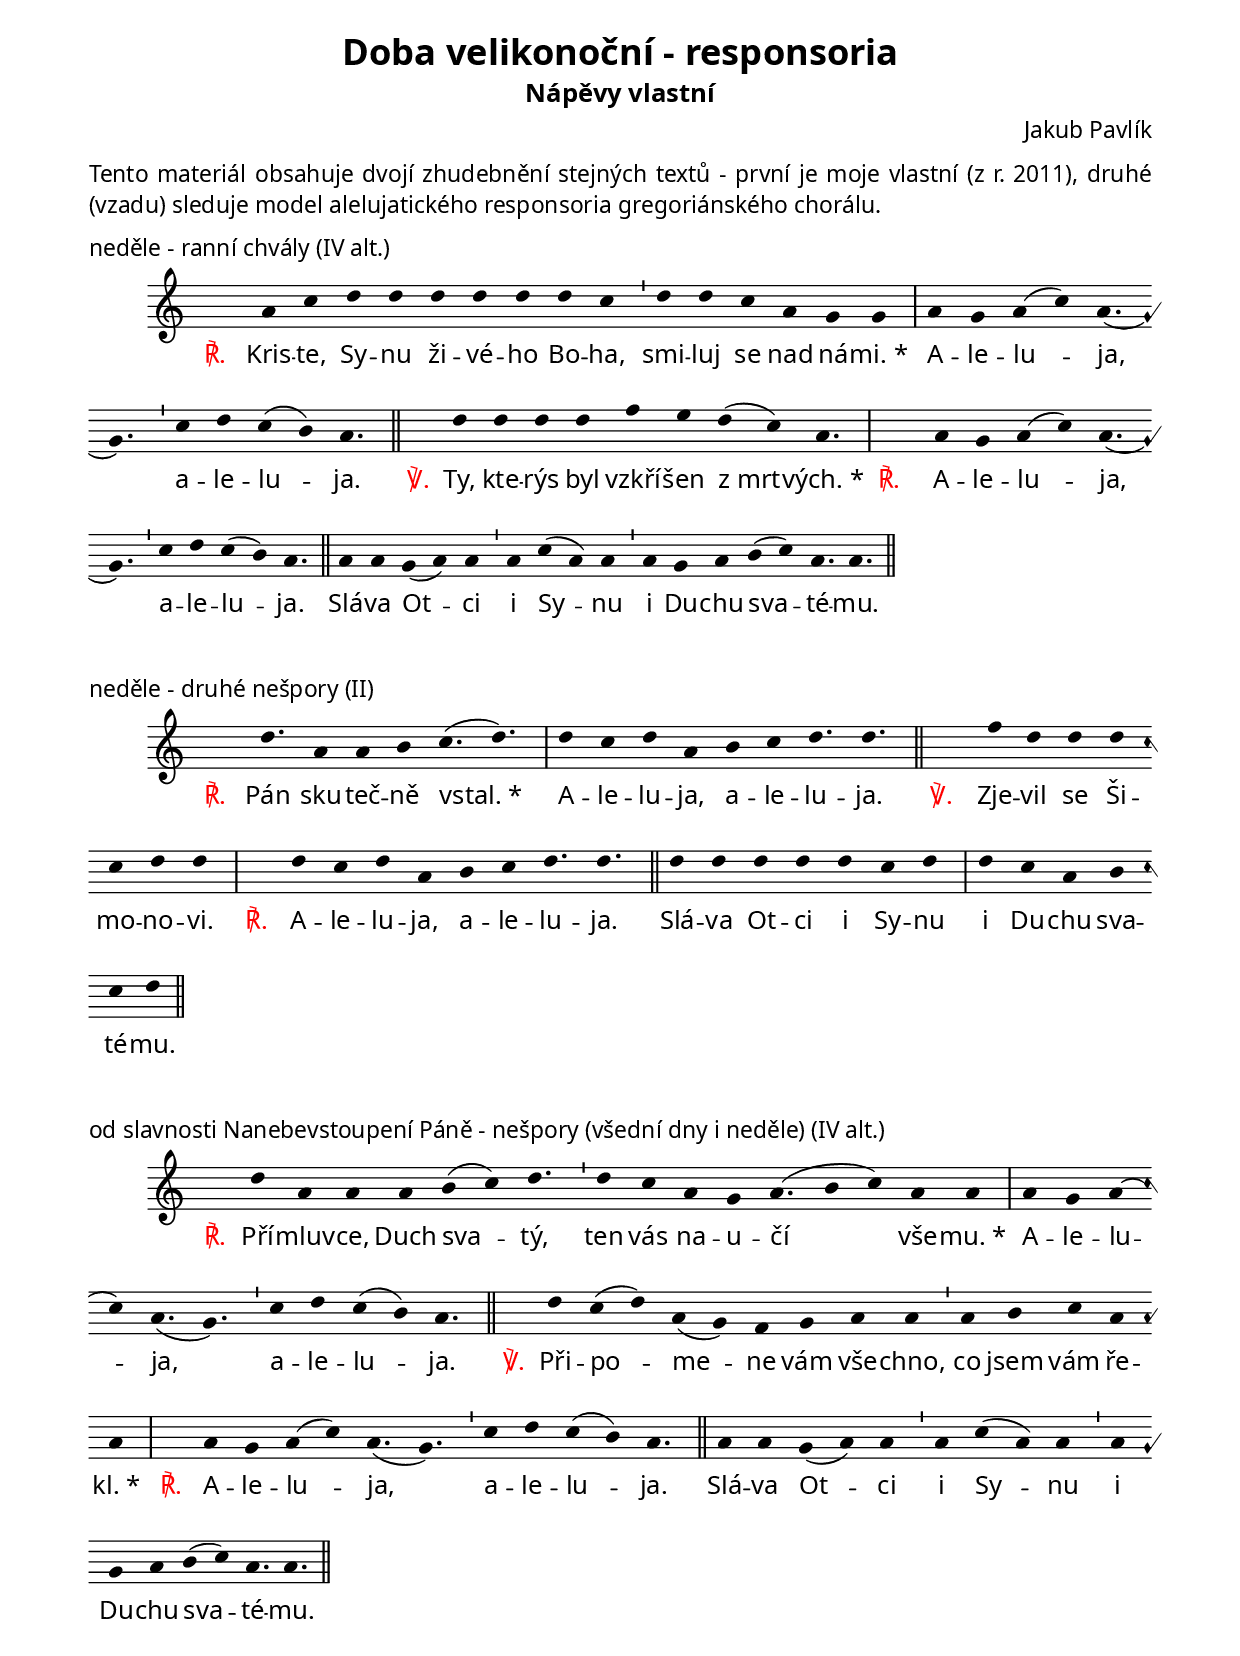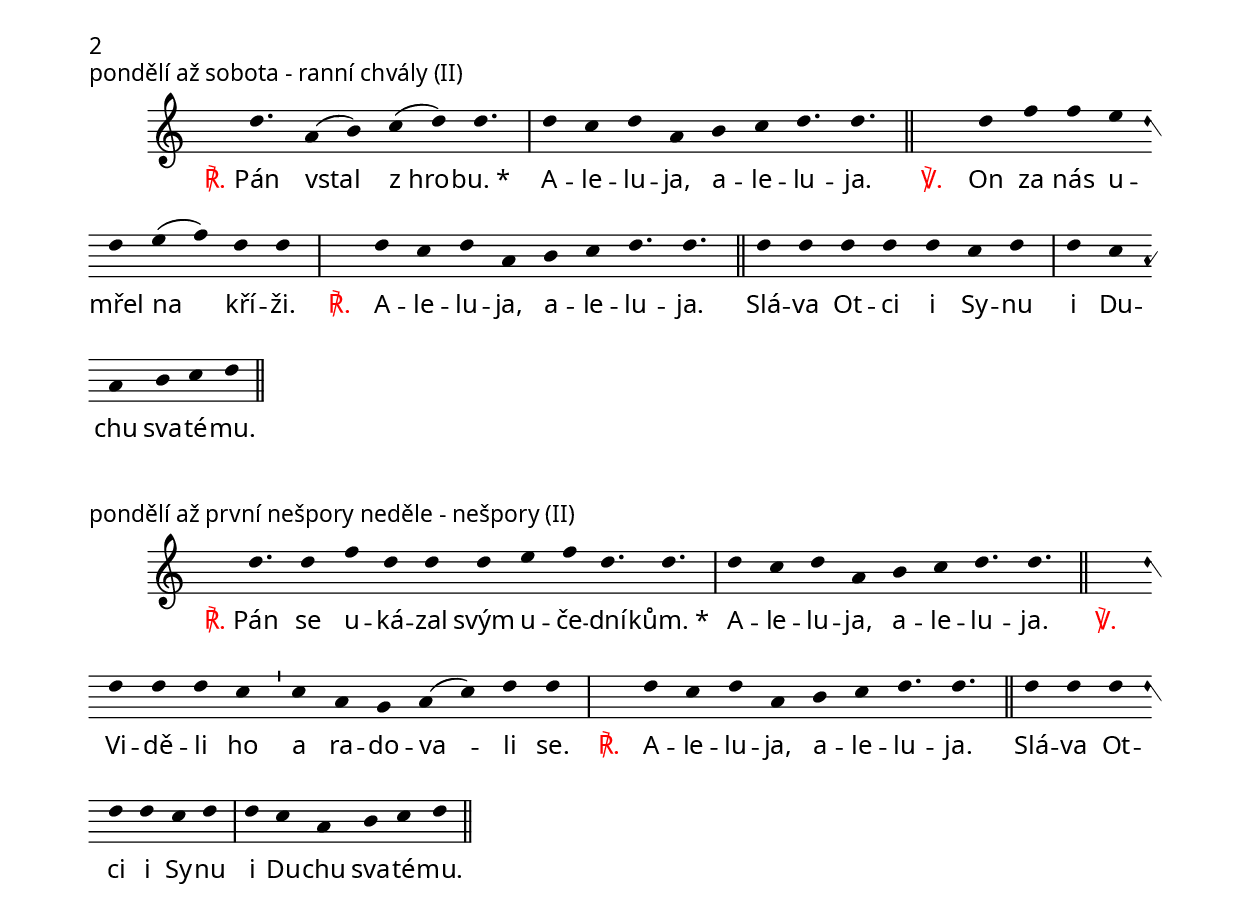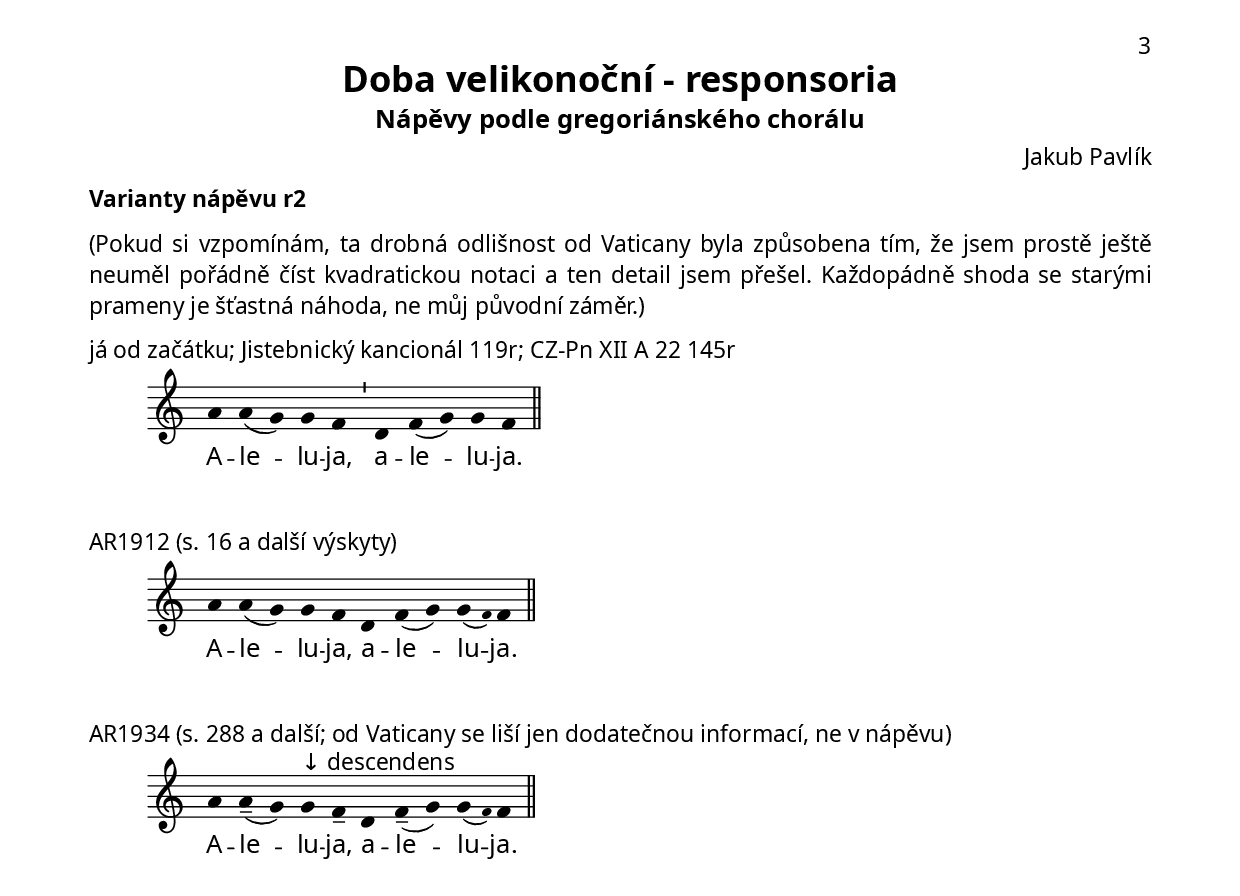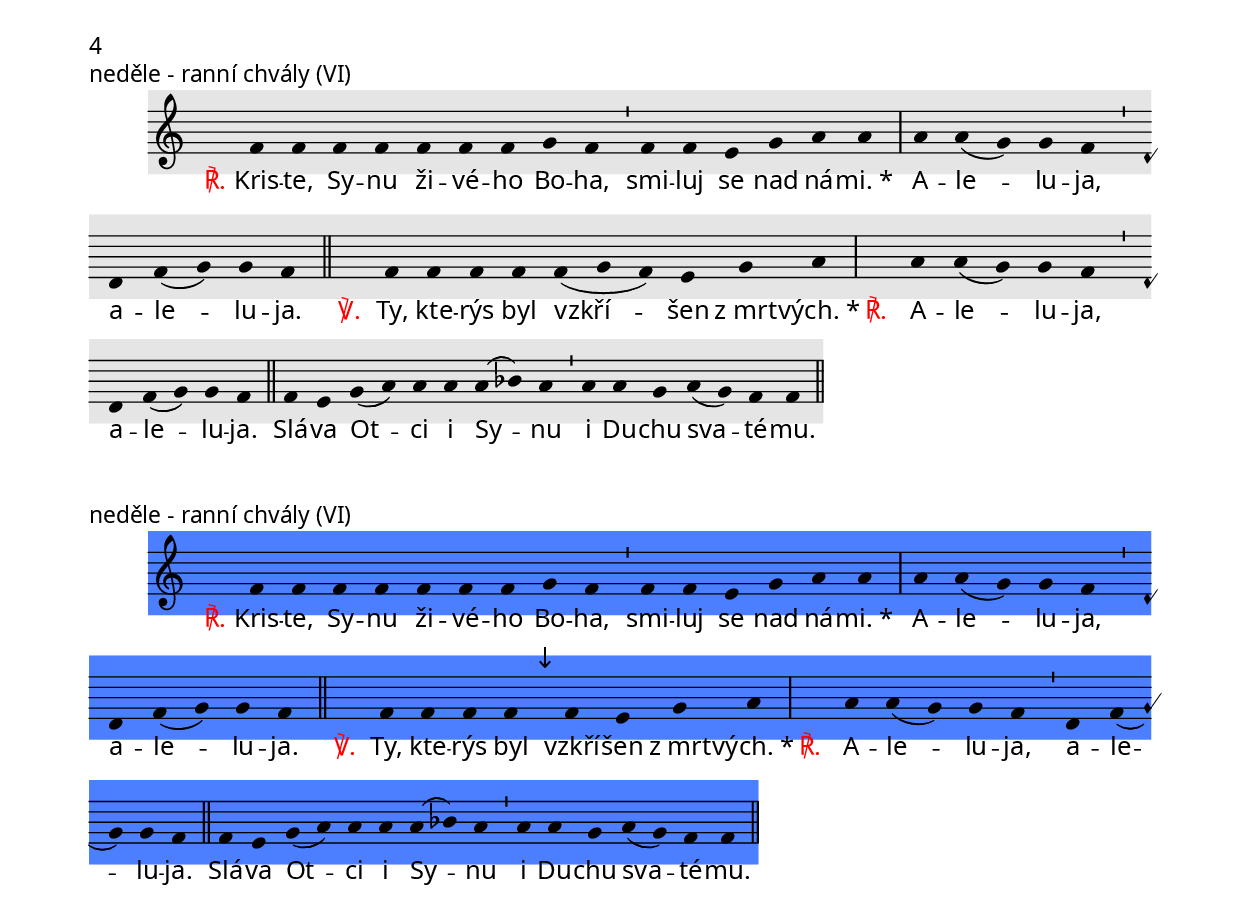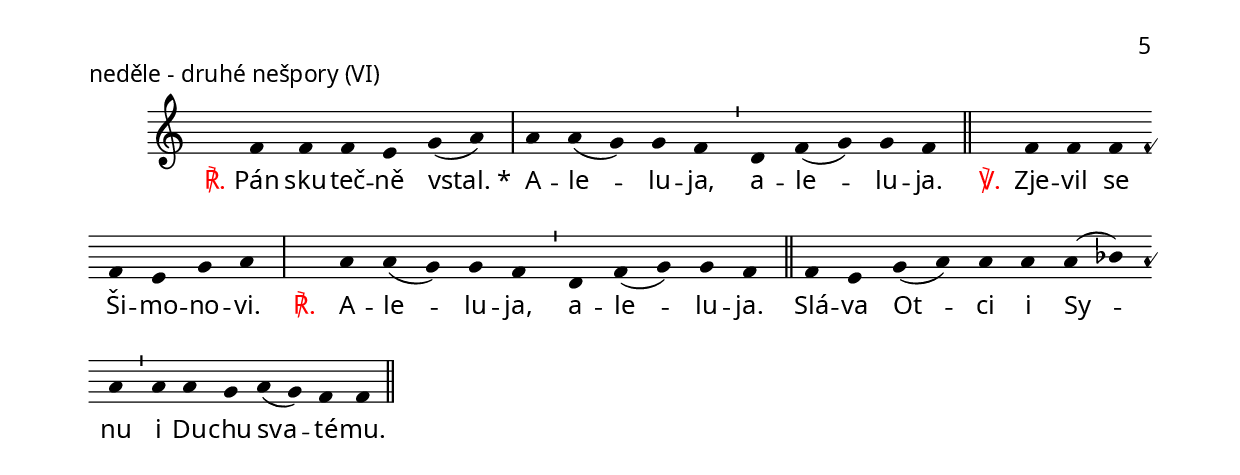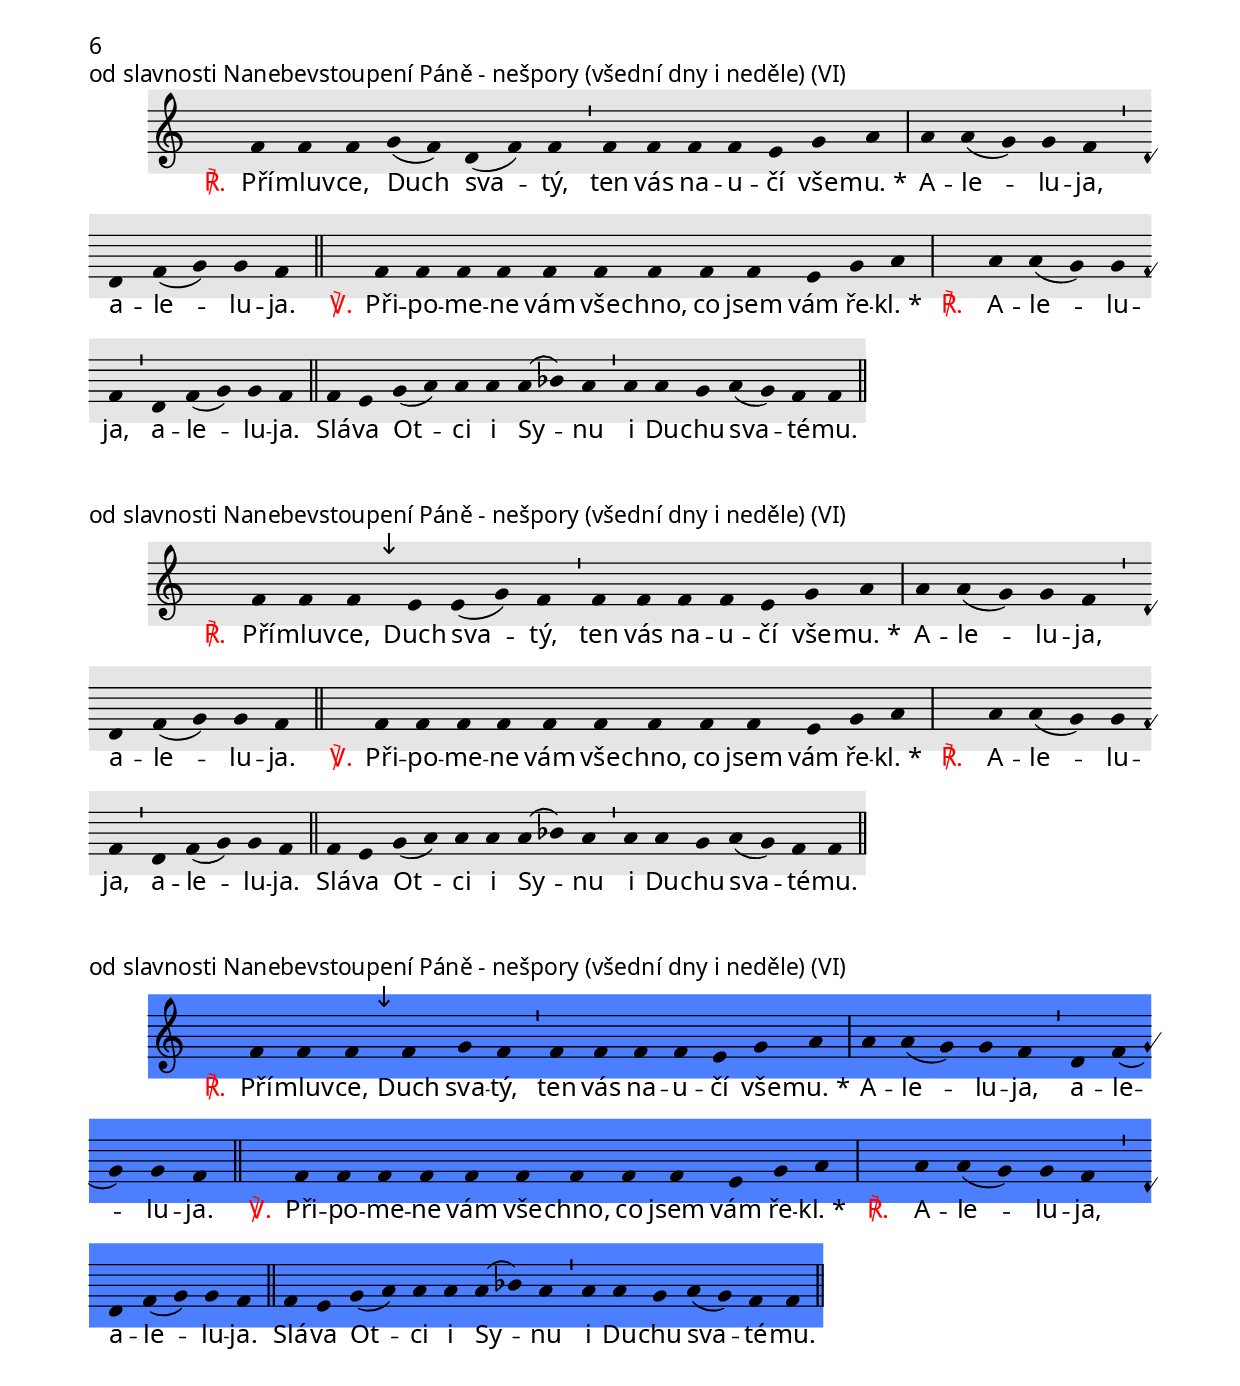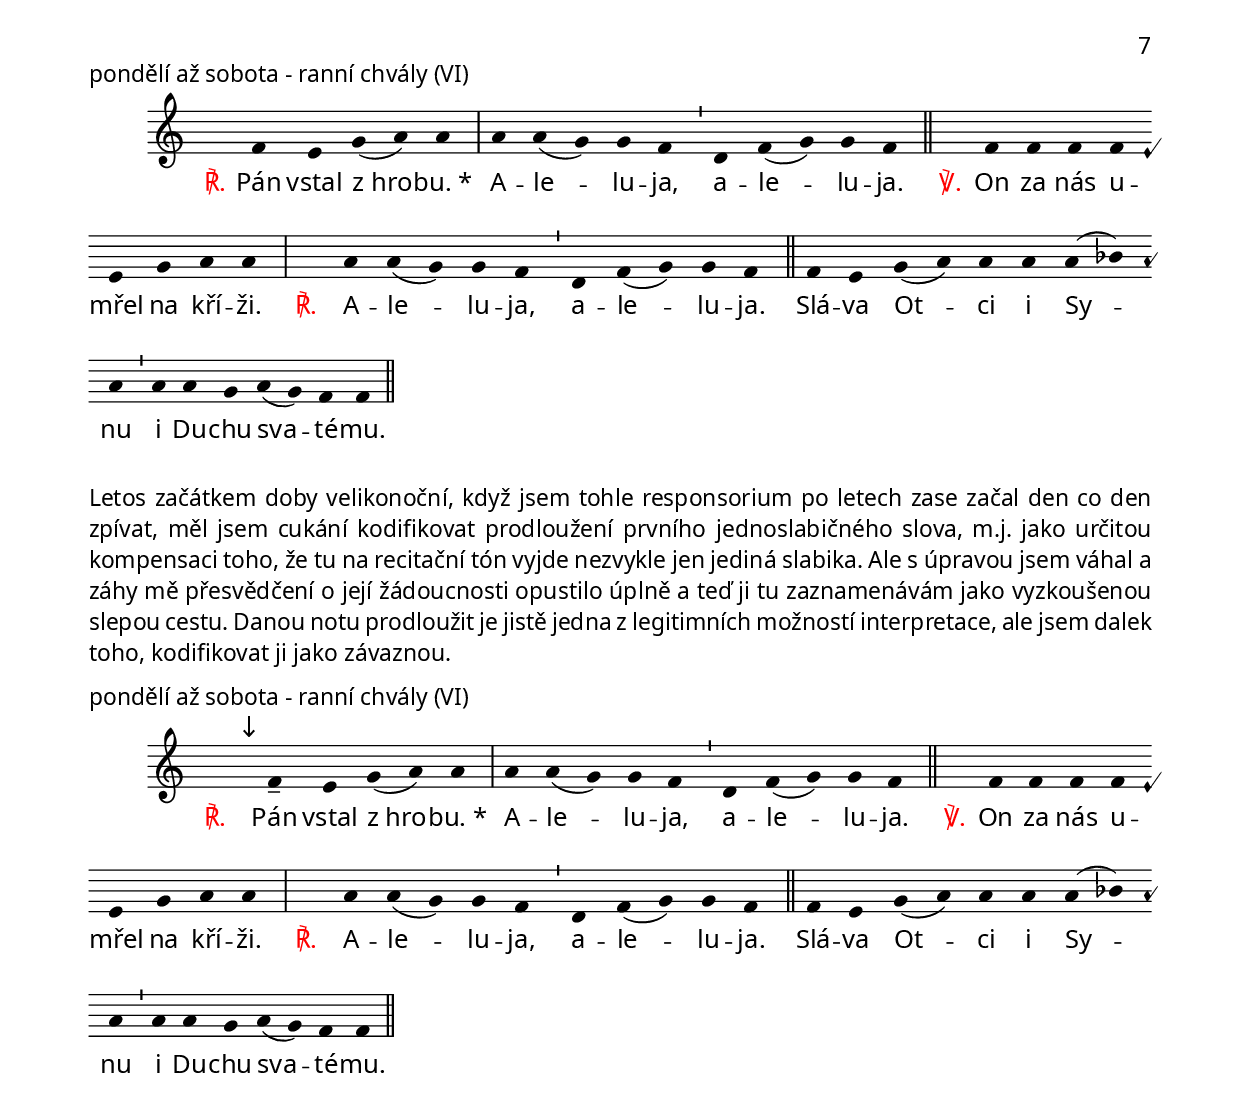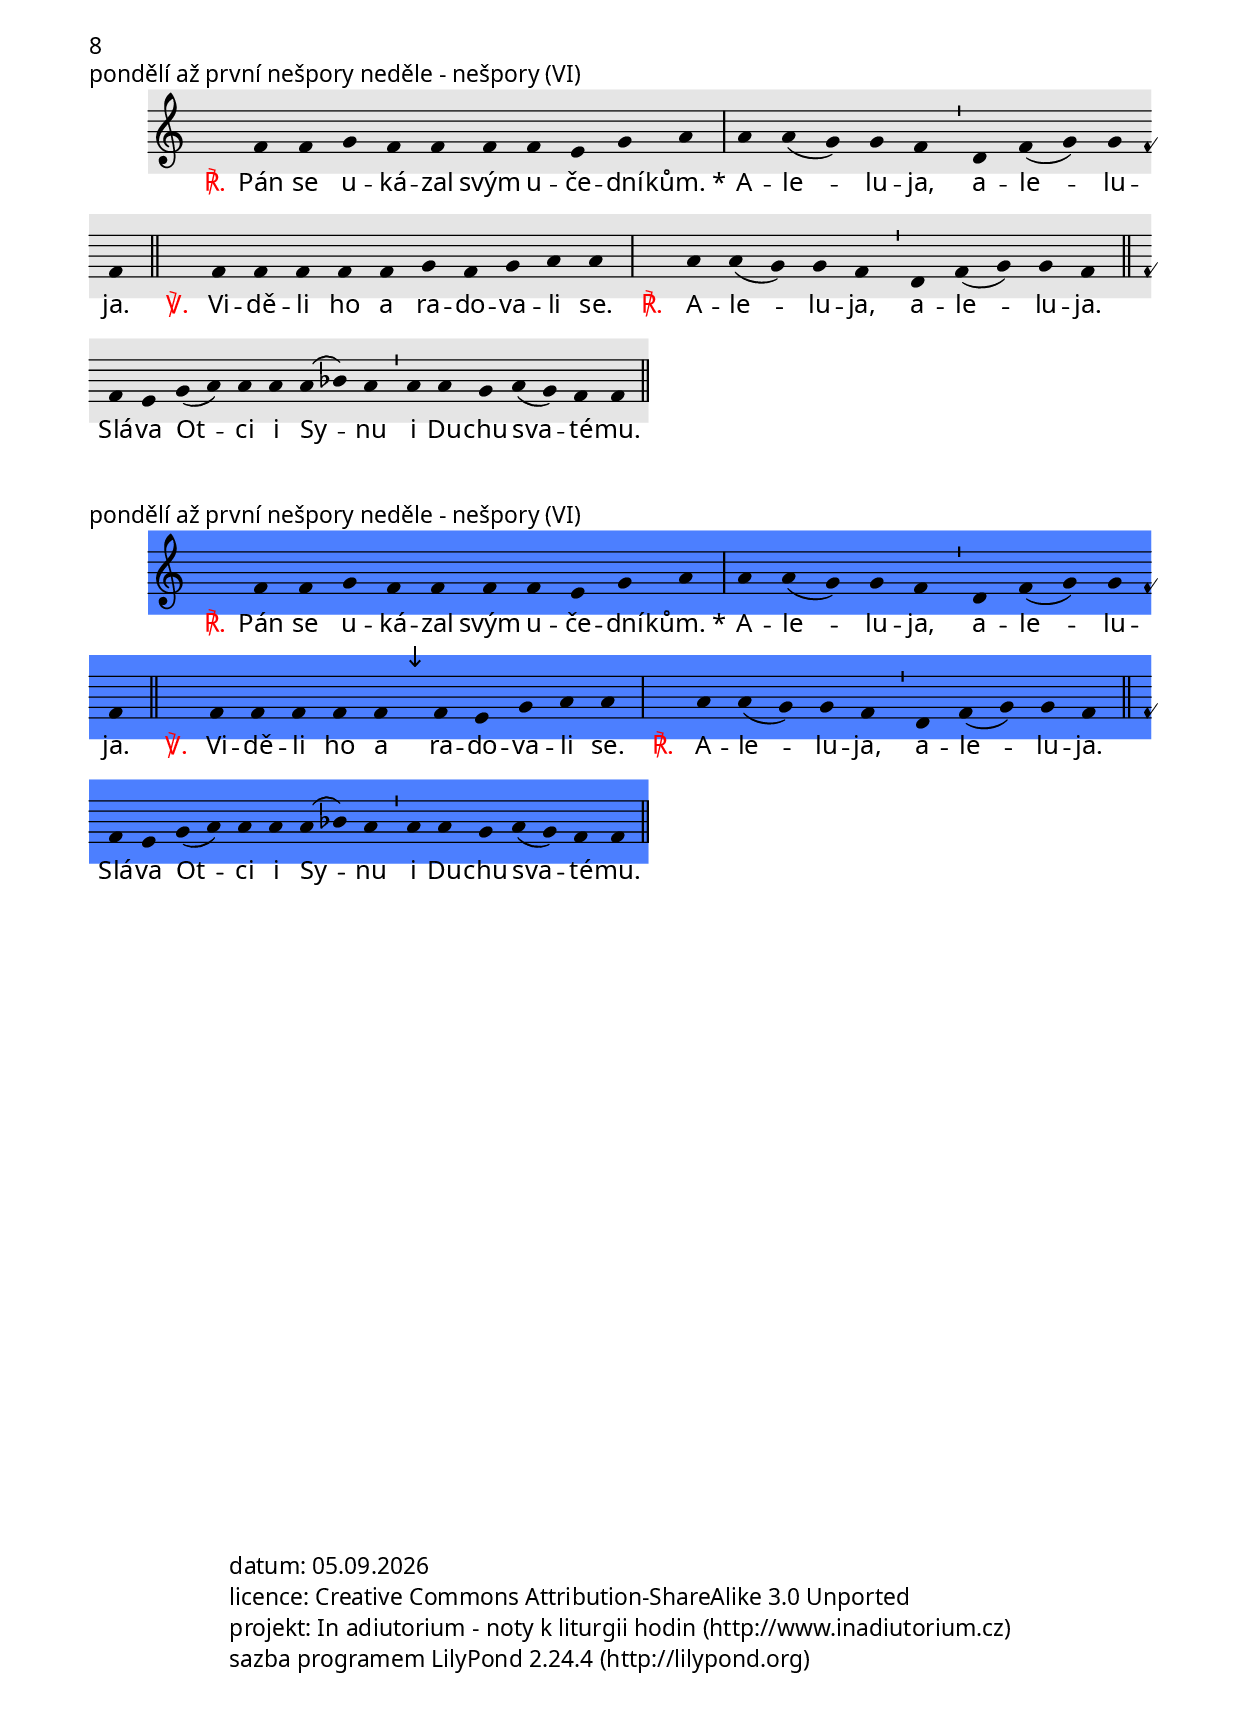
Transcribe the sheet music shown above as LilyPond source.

\version "2.12.3"

\header {
  title = "Doba velikonoční - responsoria"
  composer = "Jakub Pavlík"
}

\include "spolecne.ly"
\include "dilyresponsorii.ly"

\paper {
  % neroztahovat noty na celou stranku, ale nechat misto dole:
  ragged-bottom = ##t
}

% dily do 'mych' responsorii
alelResp = { d4 c d a b c d4. d }
slava = { d4 d d d d c d \barMax d4 c a b c d \barFinalis }
slavaDelsi = { a4 a g( a) a \barMin a c( a) a \barMin a g a b( c) a4. a }

alelRespDelsi = { a4 g a( c) a4.( g) \barMin c4 d c( b) a4. }

\bookpart {
  \header {
    subtitle = "Nápěvy vlastní"
  }

  \markup\justify{
    Tento materiál obsahuje dvojí zhudebnění stejných textů -
    první je moje vlastní (z r. 2011), druhé (vzadu)
    sleduje model alelujatického responsoria
    gregoriánského chorálu.
  }

\score {
  \relative c'' {
    \choralniRezim

    %R
    \neviditelna a
    a4 c d d d d d d c \barMin
    d d c a g g \barMax
    \alelRespDelsi \barFinalis

    %V
    \neviditelna d
    d4 d d d f e d( c) a4. \barMax
    \neviditelna a
    \alelRespDelsi \barFinalis

    % Slava
    \slavaDelsi \barFinalis
  }
  \addlyrics {
    \Response Kris -- te, Sy -- nu ži -- vé -- ho Bo -- ha,
    smi -- luj se nad ná -- mi._*
    \textRespAleluja
    \Verse Ty, kte -- rýs byl vzkří -- šen z_mrt -- vých._*
    \Response \textRespAleluja
    \textRespDoxologie
  }
  \header {
    piece = "neděle - ranní chvály (IV alt.)"
  }
}

\score {
  \relative c'' {
    \choralniRezim

    %R
    \neviditelna d
    d4. a4 a b c4.( d) \barMax
    \alelResp \barFinalis

    %V
    \neviditelna f
    f4 d d d c d d \barMax
    \neviditelna d
    \alelResp \barFinalis

    \slava
  }
  \addlyrics {
    \Response Pán sku -- teč -- ně vstal._*
    \textRespAleluja
    \Verse Zje -- vil se Ši -- mo -- no -- vi.
    \Response \textRespAleluja
    \textRespDoxologie
  }
  \header {
    piece = "neděle - druhé nešpory (II)"
  }
}

\score {
  \relative c'' {
    \choralniRezim

    % R
    \neviditelna d
    d4 a a a b( c) d4. \barMin
    d4 c a g a4.( b4 c) a a \barMax
    \alelRespDelsi \barFinalis

    % V
    \neviditelna d
    d4 c( d) a( g) f g a a \barMin
    a4 b c a a \barMax
    % R
    \neviditelna a
    \alelRespDelsi \barFinalis

    \slavaDelsi \barFinalis
  }
  \addlyrics {
    \Response Pří -- mluv -- ce, Duch sva -- tý, ten vás na -- u -- čí
    vše -- mu._*
    \textRespAleluja
    \Verse Při -- po -- me -- ne vám vše -- chno, co jsem vám ře -- kl._*
    \Response \textRespAleluja
    \textRespDoxologie
  }
  \header {
    piece = "od slavnosti Nanebevstoupení Páně - nešpory (všední dny i neděle) (IV alt.)"
  }
}

\pageBreak

\score {
  \relative c'' {
    \choralniRezim

    % R
    \neviditelna d
    d4. a4( b) c( d) d4. \barMax
    \alelResp \barFinalis

    %V
    \neviditelna d
    d4 f f e d e( f) d d \barMax
    \neviditelna d
    \alelResp \barFinalis

    % Slava
    \slava
  }
  \addlyrics {
    \Response Pán vstal z_hro -- bu._*
    \textRespAleluja
    \Verse On za nás u -- mřel na kří -- ži.
    \Response \textRespAleluja
    \textRespDoxologie
  }
  \header {
    piece = "pondělí až sobota - ranní chvály (II)"
  }
}

\score {
  \relative c'' {
    \choralniRezim

    %R
    \neviditelna d
    d4. d4 f d d d e f d4. d \barMax
    \alelResp \barFinalis

    %V
    \neviditelna d
    d4 d d c \barMin c4 a g a( c) d d \barMax
    \neviditelna d
    \alelResp \barFinalis

    % Slava
    \slava
  }
  \addlyrics {
    \Response Pán se u -- ká -- zal svým u -- če -- dní -- kům._*
    \textRespAleluja
    \Verse Vi -- dě -- li ho a ra -- do -- va -- li se.
    \Response \textRespAleluja
    \textRespDoxologie
  }
  \header {
    piece = "pondělí až první nešpory neděle - nešpory (II)"
  }
}
}

%%%%%%%%%%%%%%%%%%%%%%%%%%%%%%%%%%%%%%%%%%%%%%%%%%%%%%%%

\bookpart {
  \header {
    subtitle = "Nápěvy podle gregoriánského chorálu"
  }

  \markup\bold{Varianty nápěvu r2}

  \markup\justify{
    (Pokud si vzpomínám, ta drobná odlišnost od Vaticany byla způsobena
    tím, že jsem prostě ještě neuměl pořádně číst kvadratickou notaci
    a ten detail jsem přešel.
    Každopádně shoda se starými prameny je šťastná náhoda, ne můj původní záměr.)
  }
  \score {
    \relative c'' {
      \choralniRezim
      a4 a( g) g f \barMin d f( g) g f \barFinalis
    }
    \addlyrics { \textRespAleluja }
    \header {
      piece = "já od začátku; Jistebnický kancionál 119r; CZ-Pn XII A 22 145r"
    }
  }

  \score {
    \relative c'' {
      \choralniRezim
      a4 a( g) g f d f( g) g( \grace f) f \barFinalis
    }
    \addlyrics { \textRespAleluja }
    \header {
      piece = "AR1912 (s. 16 a další výskyty)"
    }
  }

  \score {
    \relative c'' {
      \choralniRezim
      a4 a(-- g)  g^\markup{\sipka descendens} f--
      d f(-- g) g( \grace f) f \barFinalis
    }
    \addlyrics { \textRespAleluja }
    \header {
      piece = "AR1934 (s. 288 a další; od Vaticany se liší jen dodatečnou informací, ne v nápěvu)"
    }
  }

  \pageBreak

  \score {
    \relative c' {
      \zvyraznovacSedy
      \choralniRezim

      %R
      \neviditelna f
      f f f f f f f g f \barMin f f e g a a \barMax
      \respVIalelujaResponsum \barFinalis

      %V
      \neviditelna f
      f f f f f( g f) e g a \barMax
      \neviditelna a
      \respVIalelujaResponsum \barFinalis

      % Slava
      \respVIalelujaDoxologie \barFinalis
    }
    \addlyrics {
      \Response Kris -- te, Sy -- nu ži -- vé -- ho Bo -- ha,
      smi -- luj se nad ná -- mi._*
      \textRespAleluja
      \Verse Ty, kte -- rýs byl vzkří -- šen z_mrt -- vých._*
      \Response \textRespAleluja
      \textRespDoxologie
    }
    \header {
      piece = "neděle - ranní chvály (VI)"
    }
  }

  \score {
    \relative c' {
      \zvyraznovacModry
      \choralniRezim

      %R
      \neviditelna f
      f4 f f f f f f g f \barMin f f e g a a \barMax
      \respVIalelujaResponsum \barFinalis

      %V
      \neviditelna f
      f f f f \mark\sipka f e g a \barMax
      \neviditelna a
      \respVIalelujaResponsum \barFinalis

      % Slava
      \respVIalelujaDoxologie \barFinalis
    }
    \addlyrics {
      \Response Kris -- te, Sy -- nu ži -- vé -- ho Bo -- ha,
      smi -- luj se nad ná -- mi._*
      \textRespAleluja
      \Verse Ty, kte -- rýs byl vzkří -- šen z_mrt -- vých._*
      \Response \textRespAleluja
      \textRespDoxologie
    }
    \header {
      quid = "resp."
      modus = "VI"
      id = "ne-rch"
      piece = "neděle - ranní chvály (VI)"
    }
  }

  \pageBreak

  \score {
    \relative c' {
      \choralniRezim

      %R
      \neviditelna f
      f4 f f e g( a) \barMax
      \respVIalelujaResponsum \barFinalis

      %V
      \neviditelna f
      f4 f f f e g a \barMax
      \neviditelna a
      \respVIalelujaResponsum \barFinalis

      \respVIalelujaDoxologie \barFinalis
    }
    \addlyrics {
      \Response Pán sku -- teč -- ně vstal._*
      \textRespAleluja
      \Verse Zje -- vil se Ši -- mo -- no -- vi.
      \Response \textRespAleluja
      \textRespDoxologie
    }
    \header {
      piece = "neděle - druhé nešpory (VI)"
    }
  }

  \pageBreak

  \score {
    \relative c' {
      \zvyraznovacSedy
      \choralniRezim

      % R
      \neviditelna d
      f4 f f g( f) d( f) f \barMin f f f f e g a \barMax
      \respVIalelujaResponsum \barFinalis

      % V
      \neviditelna f
      f f f f f f f f f e g a \barMax
      % R
      \neviditelna f
      \respVIalelujaResponsum \barFinalis

      \respVIalelujaDoxologie \barFinalis
    }
    \addlyrics {
      \Response Pří -- mluv -- ce, Duch sva -- tý, ten vás na -- u -- čí
      vše -- mu._*
      \textRespAleluja
      \Verse Při -- po -- me -- ne vám vše -- chno, co jsem vám ře -- kl._*
      \Response \textRespAleluja
      \textRespDoxologie
    }
    \header {
      piece = "od slavnosti Nanebevstoupení Páně - nešpory (všední dny i neděle) (VI)"
    }
  }

  \score {
    \relative c' {
      \zvyraznovacSedy
      \choralniRezim

      % R
      \neviditelna d
      f4 f f \mark\sipka e e( g) f \barMin f f f f e g a \barMax
      \respVIalelujaResponsum \barFinalis

      % V
      \neviditelna f
      f f f f f f f f f e g a \barMax
      % R
      \neviditelna f
      \respVIalelujaResponsum \barFinalis

      \respVIalelujaDoxologie \barFinalis
    }
    \addlyrics {
      \Response Pří -- mluv -- ce, Duch sva -- tý, ten vás na -- u -- čí
      vše -- mu._*
      \textRespAleluja
      \Verse Při -- po -- me -- ne vám vše -- chno, co jsem vám ře -- kl._*
      \Response \textRespAleluja
      \textRespDoxologie
    }
    \header {
      piece = "od slavnosti Nanebevstoupení Páně - nešpory (všední dny i neděle) (VI)"
    }
  }

  \score {
    \relative c' {
      \zvyraznovacModry
      \choralniRezim

      % R
      \neviditelna d
      f4 f f \mark\sipka f g f \barMin f f f f e g a \barMax
      \respVIalelujaResponsum \barFinalis

      % V
      \neviditelna f
      f f f f f f f f f e g a \barMax
      % R
      \neviditelna f
      \respVIalelujaResponsum \barFinalis

      \respVIalelujaDoxologie \barFinalis
    }
    \addlyrics {
      \Response Pří -- mluv -- ce, Duch sva -- tý, ten vás na -- u -- čí
      vše -- mu._*
      \textRespAleluja
      \Verse Při -- po -- me -- ne vám vše -- chno, co jsem vám ře -- kl._*
      \Response \textRespAleluja
      \textRespDoxologie
    }
    \header {
      quid = "resp."
      modus = "VI"
      id = "odnanebevstoupeni-ne"
      piece = "od slavnosti Nanebevstoupení Páně - nešpory (všední dny i neděle) (VI)"
    }
  }

  \pageBreak

  \score {
    \relative c' {
      \choralniRezim

      % R
      \neviditelna d
      f4 e g( a) a \barMax
      \respVIalelujaResponsum \barFinalis

      %V
      \neviditelna f
      f f f f e g a a \barMax
      \neviditelna f
      \respVIalelujaResponsum \barFinalis

      % Slava
      \respVIalelujaDoxologie \barFinalis
    }
    \addlyrics {
      \Response Pán vstal z_hro -- bu._*
      \textRespAleluja
      \Verse On za nás u -- mřel na kří -- ži.
      \Response \textRespAleluja
      \textRespDoxologie
    }
    \header {
      piece = "pondělí až sobota - ranní chvály (VI)"
    }
  }

  \markup\justify{
    Letos začátkem doby velikonoční, když jsem tohle responsorium po letech
    zase začal den co den zpívat, měl jsem cukání kodifikovat prodloužení
    prvního jednoslabičného slova, m.j. jako určitou kompensaci toho,
    že tu na recitační tón vyjde nezvykle jen jediná slabika.
    Ale s úpravou jsem váhal a záhy mě přesvědčení o její žádoucnosti
    opustilo úplně a teď ji tu zaznamenávám jako vyzkoušenou slepou cestu.
    Danou notu prodloužit je jistě jedna z legitimních možností interpretace,
    ale jsem dalek toho, kodifikovat ji jako závaznou.
  }

  \score {
    \relative c' {
      \choralniRezim

      % R
      \neviditelna d
      \mark\sipka f4-- e g( a) a \barMax
      \respVIalelujaResponsum \barFinalis

      %V
      \neviditelna f
      f f f f e g a a \barMax
      \neviditelna f
      \respVIalelujaResponsum \barFinalis

      % Slava
      \respVIalelujaDoxologie \barFinalis
    }
    \addlyrics {
      \Response Pán vstal z_hro -- bu._*
      \textRespAleluja
      \Verse On za nás u -- mřel na kří -- ži.
      \Response \textRespAleluja
      \textRespDoxologie
    }
    \header {
      quid = "resp."
      modus = "VI"
      id = "ferie-rch"
      titulus = "pondělí až sobota - ranní chvály"
      piece = \markup\sestavTitulekRespII
    }
  }

  \pageBreak

  \score {
    \relative c' {
      \zvyraznovacSedy
      \choralniRezim

      %R
      \neviditelna d
      f4 f g f f f f e g a \barMax
      \respVIalelujaResponsum \barFinalis

      %V
      \neviditelna f
      f f f f f g f g a a \barMax
      \neviditelna d
      \respVIalelujaResponsum \barFinalis

      % Slava
      \respVIalelujaDoxologie \barFinalis
    }
    \addlyrics {
      \Response Pán se u -- ká -- zal svým u -- če -- dní -- kům._*
      \textRespAleluja
      \Verse Vi -- dě -- li ho a ra -- do -- va -- li se.
      \Response \textRespAleluja
      \textRespDoxologie
    }
    \header {
      piece = "pondělí až první nešpory neděle - nešpory (VI)"
    }
  }

  \score {
    \relative c' {
      \zvyraznovacModry
      \choralniRezim

      %R
      \neviditelna d
      f4 f g f f f f e g a \barMax
      \respVIalelujaResponsum \barFinalis

      %V
      \neviditelna f
      f f f f f \mark\sipka f e g a a \barMax
      \neviditelna d
      \respVIalelujaResponsum \barFinalis

      % Slava
      \respVIalelujaDoxologie \barFinalis
    }
    \addlyrics {
      \Response Pán se u -- ká -- zal svým u -- če -- dní -- kům._*
      \textRespAleluja
      \Verse Vi -- dě -- li ho a ra -- do -- va -- li se.
      \Response \textRespAleluja
      \textRespDoxologie
    }
    \header {
      quid = "resp."
      modus = "VI"
      id = "ferie-ne"
      piece = "pondělí až první nešpory neděle - nešpory (VI)"
    }
  }

}
%{
\score {
  \relative c'' {
    \choralniRezim

  }
  \addlyrics {

  }
  \header {
    piece = ""
  }
}
%}